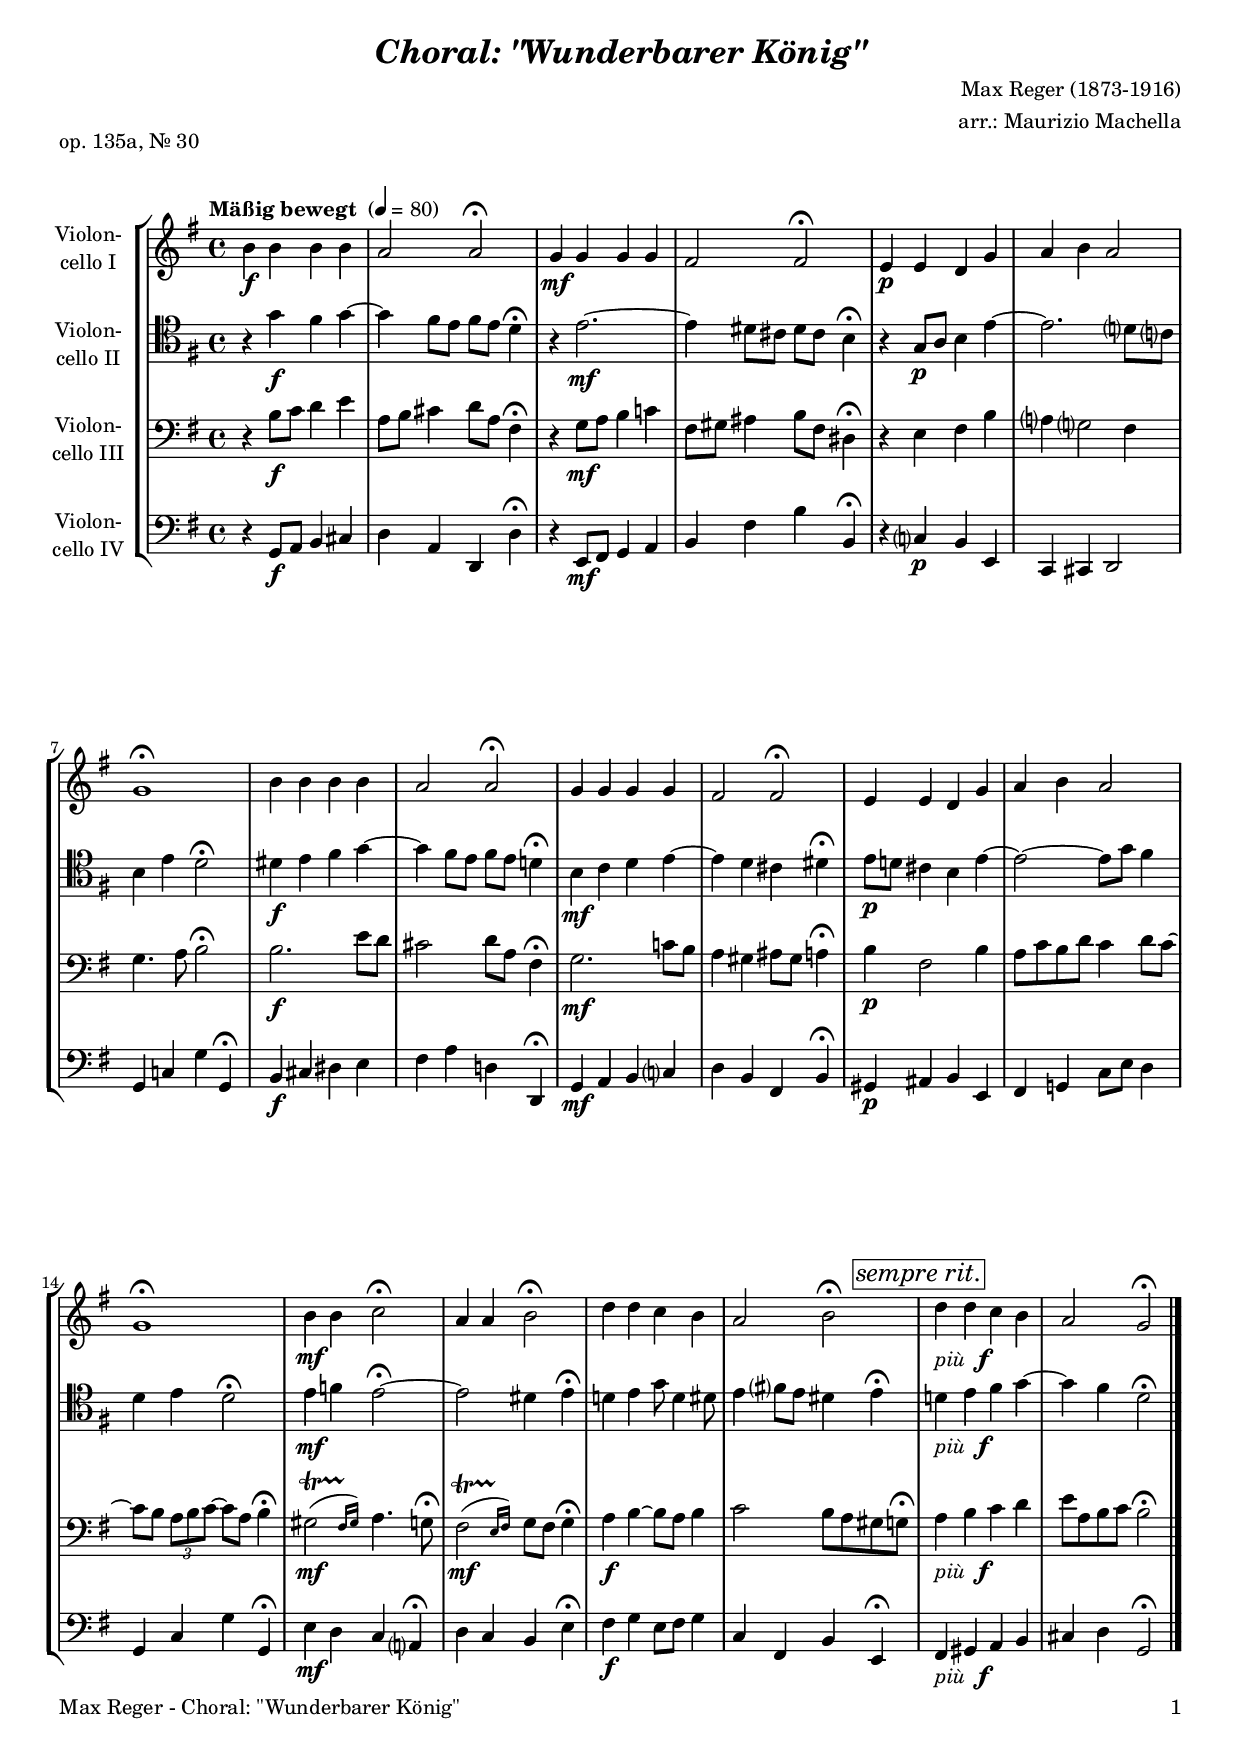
\version "2.18.2"
\include "deutsch.ly"
  
#(set-global-staff-size 18)

\header {
  title     = \markup \bold \italic "Choral: \"Wunderbarer König\""
  composer  = "Max Reger (1873-1916)"
  arranger  = "arr.: Maurizio Machella"
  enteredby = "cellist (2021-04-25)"
  piece     = "op. 135a, Nr. 30"
}

voiceconsts = {
  \key g \major
  \time 4/4
  \clef "bass"
%  \numericTimeSignature
  % Set default beaming for all staves
%  \set Timing.beamExceptions = #'()
%  \set Timing.baseMoment     = #(ly:make-moment 1 4)
%  \set Timing.beatStructure  = #'(1 1 1)
  \tempo "Mäßig bewegt " 4=80
}

micl = "clarinet"
mifl = "flute"
miob = "oboe"
mifh = "french horn"
misx = "tenor sax"
mist = "string ensemble 1"
miba = "cello"

boxa = { \bar "||" \mark \markup \box \italic "A" }
boxb = { \bar "||" \mark \markup \box \italic "B" }
boxc = { \bar "||" \mark \markup \box \italic "C" }

piuf = \markup { \italic "più " \dynamic f }
srit = \mark \markup \box \italic "sempre rit."

va = \relative c'' {
  \voiceconsts
  \clef "treble"

  h4\f h h h
  a2 a\fermata
  g4\mf g g g
  fis2 fis\fermata
  e4\p e d g
  a h a2

  g1\fermata
  h4 h h h
  a2 a\fermata
  g4 g g g
  fis2 fis\fermata
  e4 e d g
  a h a2

  g1\fermata
  h4\mf h c2\fermata
  a4 a h2\fermata
  d4 d c h
  a2 h\fermata \srit
  d4_\piuf d c h
  a2 g\fermata \bar "|."
}

vb = \relative c'' {
  \voiceconsts
  \clef "tenor"
  
  r4 g\f fis g~
  g fis8 e fis e d4\fermata
  r e2.~\mf
  e4 dis8 cis dis cis h4\fermata
  r g8\p a h4 e~
  e2. d?8 c?

  h4 e d2\fermata
  dis4\f e fis g~
  g fis8 e fis e d!4\fermata
  h\mf c d e~
  e d cis dis\fermata
  e8\p d! cis4 h e~
  e2~ e8 g fis4

  d e d2\fermata
  e4\mf f e2~\fermata
  e dis4 e\fermata
  d! e g8 d4 dis8
  e4 fis?8 e dis4 e\fermata \srit
  d!_\piuf e fis g~
  g fis d2\fermata \bar "|."
}

vc = \relative c' {
  \voiceconsts

  r4 h8\f c d4 e
  a,8 h cis4 d8 a fis4\fermata
  r g8\mf a h4 c!
  fis,8 gis ais4 h8 fis dis4\fermata
  r e fis h
  a? g?2 fis4

  g4. a8 h2\fermata
  h2.\f e8 d
  cis2 d8 a fis4\fermata
  g2.\mf c!8 h
  a4 gis ais8 gis a4\fermata
  h\p fis2 h4
  a8 c h d c4 d8 c~

  c h \tuplet 3/2 4 { a h c~ } c a h4\fermata
  \afterGrace gis2(\startTrillSpan\mf { fis16[ gis])\stopTrillSpan } a4. g8\fermata
  \afterGrace fis2(\startTrillSpan\mf { e16[ fis])\stopTrillSpan } g8 fis g4\fermata
  a\f h~ h8 a h4
  c2 h8 a gis g\fermata \srit
  a4_\piuf h c d
  e8 a, h c h2\fermata \bar "|."
}

vd = \relative c {
  \voiceconsts

  r4 g8\f a h4 cis
  d a d, d'\fermata
  r e,8\mf fis g4 a
  h fis' h h,\fermata
  r c?\p h e,
  c cis d2

  g4 c! g' g,\fermata
  h\f cis dis e
  fis a d,! d,\fermata
  g\mf a h c?
  d h fis h\fermata
  gis\p ais h e,
  fis g! c8 e d4

  g, c g' g,\fermata
  e'\mf d c a?\fermata
  d c h e\fermata
  fis\f g e8 fis g4
  c, fis, h e,\fermata \srit
  fis_\piuf gis a h
  cis d g,2\fermata \bar "|."
}


music = \new StaffGroup <<
      \new Staff {
	\set Staff.midiInstrument = \miba
	\set Staff.instrumentName = \markup \center-column { "Violon-" "cello I" }
	\transpose g g { \va }
      }

      \new Staff {
	\set Staff.midiInstrument = \miba
	\set Staff.instrumentName = \markup \center-column { "Violon-" "cello II" }
	\transpose g g { \vb }
      }

      \new Staff {
	\set Staff.midiInstrument = \miba
	\set Staff.instrumentName = \markup \center-column { "Violon-" "cello III" }
	\transpose g g { \vc }
      }

      \new Staff {
	\set Staff.midiInstrument = \miba
	\set Staff.instrumentName = \markup \center-column { "Violon-" "cello IV" }
	\transpose g g { \vd }
      }
>>

\book {
   \paper {
    print-page-number = ##t
    print-first-page-number = ##t
    ragged-last-bottom = ##f
    oddHeaderMarkup = \markup \null
    evenHeaderMarkup = \markup \null
    oddFooterMarkup = \markup {
      \fill-line {
        \on-the-fly #print-page-number-check-first
        "Max Reger - Choral: \"Wunderbarer König\"" \fromproperty #'page:page-number-string
      }
    }
    evenFooterMarkup = \oddFooterMarkup
  } \score {
    \music
    \layout {}
  }

  \score {
    \unfoldRepeats \music

    \midi {
      \context {
        \Score
      }
    }
  }
}